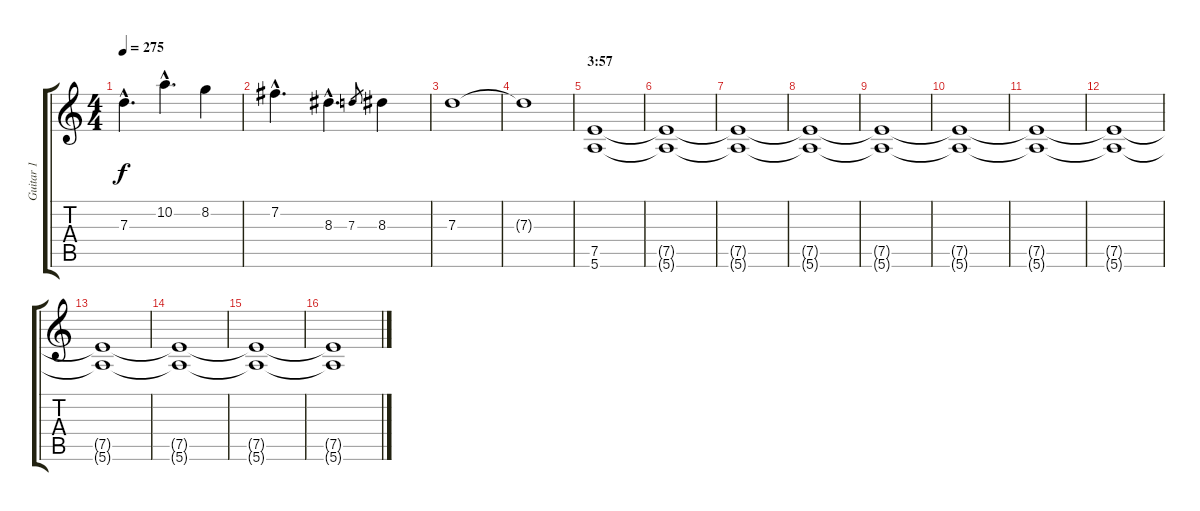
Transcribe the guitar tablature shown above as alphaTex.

\track ("Guitar 1" "Guitar 1") {instrument distortionguitar}
\staff {score tabs}
\tuning (E4 B3 G3 D3 A2 E2) {hide}
\ts (4 4)
\tempo 275
\clef g2
\ks c
7.3{hac}.4{d dy f} 10.2{hac}.4{d} 8.2.4 |
7.2{hac}.4{d} 8.3{hac}.4{d} 7.3.8{gr} 8.3.4 |
7.3.1 |
7.3{t}.1 |
\section ("" "3:57")
(7.5 5.6).1 |
(7.5{t} 5.6{t}).1 |
(7.5{t} 5.6{t}).1 |
(7.5{t} 5.6{t}).1 |
(7.5{t} 5.6{t}).1 |
(7.5{t} 5.6{t}).1 |
(7.5{t} 5.6{t}).1 |
(7.5{t} 5.6{t}).1 |
(7.5{t} 5.6{t}).1 |
(7.5{t} 5.6{t}).1 |
(7.5{t} 5.6{t}).1 |
(7.5{t} 5.6{t}).1
